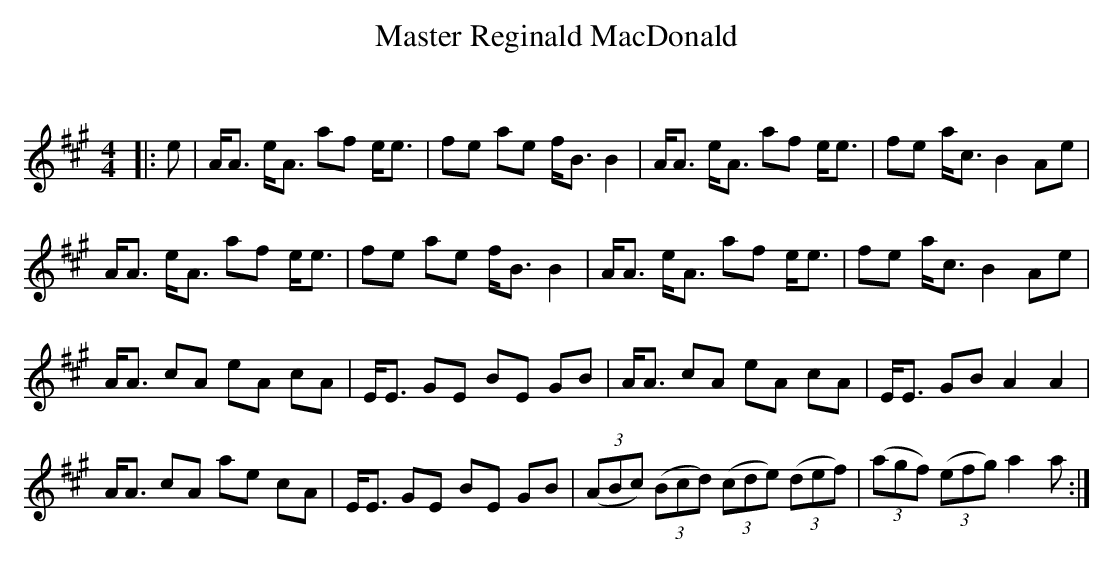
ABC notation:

X:1
T: Master Reginald MacDonald
C:
Q: 128
K:A
M:4/4
L:1/16
|:e2|AA3 eA3 a2f2 ee3|f2e2 a2e2 fB3 B4|AA3 eA3 a2f2 ee3|f2e2 ac3 B4 A2e2|
AA3 eA3 a2f2 ee3|f2e2 a2e2 fB3 B4|AA3 eA3 a2f2 ee3|f2e2 ac3 B4 A2e2|
AA3 c2A2 e2A2 c2A2|EE3 G2E2 B2E2 G2B2|AA3 c2A2 e2A2 c2A2|EE3 G2B2 A4 A4|
AA3 c2A2 a2e2 c2A2|EE3 G2E2 B2E2 G2B2|((3A2B2c2) ((3B2c2d2) ((3c2d2e2) ((3d2e2f2) |((3a2g2f2) ((3e2f2g2) a4 a2:|
